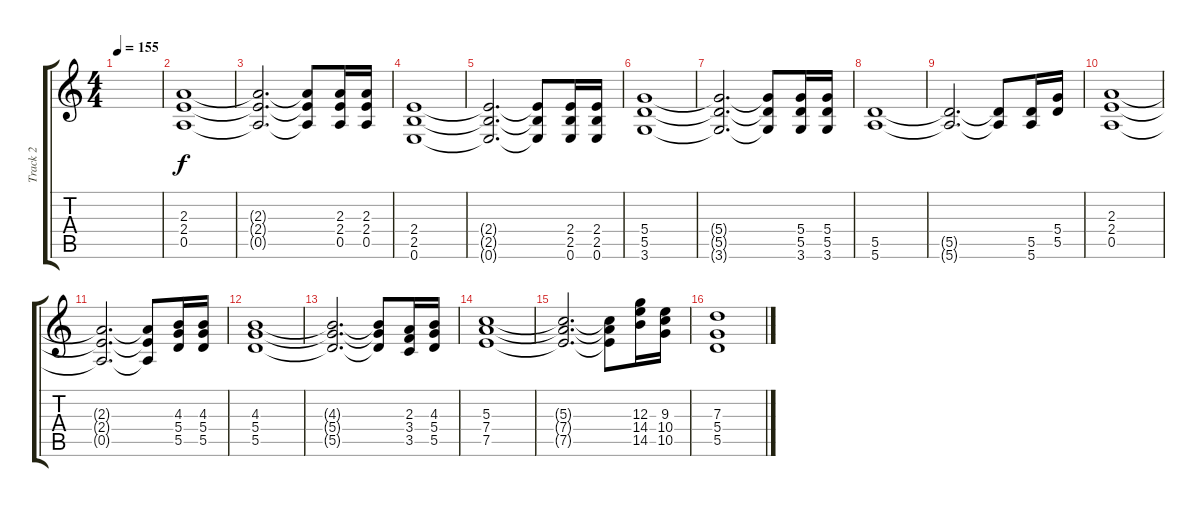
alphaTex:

\track ("Track 2" "Track 2") {instrument distortionguitar}
\staff {score tabs}
\tuning (E4 B3 G3 D3 A2 E2) {hide}
\ts (4 4)
\tempo 155
\clef g2
\ks c
|
(2.3 2.4 0.5).1{volume 9} |
(2.3{t} 2.4{t} 0.5{t}).2{d} (2.3{t} 2.4{t} 0.5{t}).8 (2.3 2.4 0.5).16 (2.3 2.4 0.5).16 |
(2.4 2.5 0.6).1 |
(2.4{t} 2.5{t} 0.6{t}).2{d} (2.4{t} 2.5{t} 0.6{t}).8 (2.4 2.5 0.6).16 (2.4 2.5 0.6).16 |
(5.4 5.5 3.6).1 |
(5.4{t} 5.5{t} 3.6{t}).2{d} (5.4{t} 5.5{t} 3.6{t}).8 (5.4 5.5 3.6).16 (5.4 5.5 3.6).16 |
(5.5 5.6).1 |
(5.5{t} 5.6{t}).2{d} (5.5{t} 5.6{t}).8 (5.5 5.6).16 (5.4 5.5).16 |
(2.3 2.4 0.5).1 |
(2.3{t} 2.4{t} 0.5{t}).2{d} (2.3{t} 2.4{t} 0.5{t}).8 (4.3 5.4 5.5).16 (4.3 5.4 5.5).16 |
(4.3 5.4 5.5).1 |
(4.3{t} 5.4{t} 5.5{t}).2{d} (4.3{t} 5.4{t} 5.5{t}).8 (2.3 3.4 3.5).16 (4.3 5.4 5.5).16 |
(5.3 7.4 7.5).1 |
(5.3{t} 7.4{t} 7.5{t}).2{d} (5.3{t} 7.4{t} 7.5{t}).8 (12.3 14.4 14.5).16 (9.3 10.4 10.5).16 |
(7.3 5.4 5.5).1
